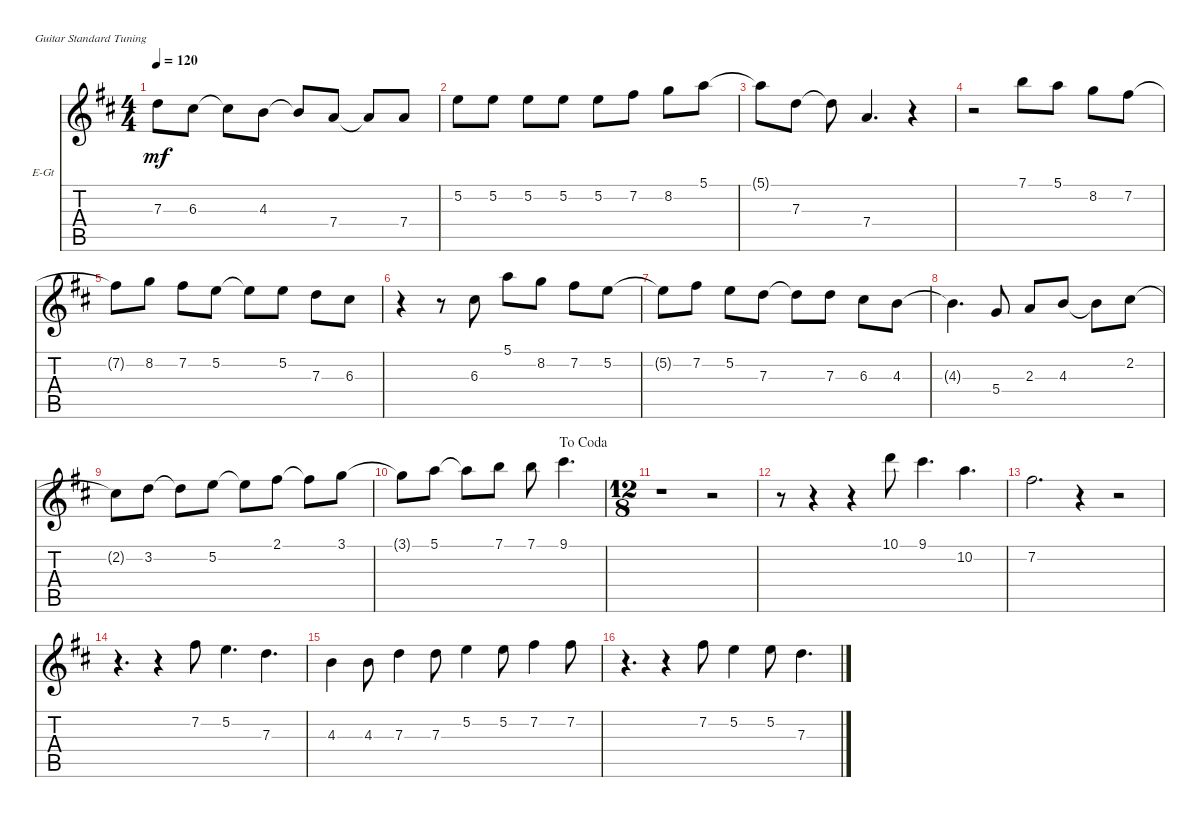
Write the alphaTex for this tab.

\defaultSystemsLayout 4
\bracketExtendMode nobrackets
\firstSystemTrackNameOrientation horizontal
\otherSystemsTrackNameOrientation horizontal
\track ("Jazz Guitar" "E-Gt") {instrument electricguitarjazz}
\staff {score tabs}
\tuning (E4 B3 G3 D3 A2 E2)
\ts (4 4)
\tempo 120
\clef g2
\ks d
7.3.8{dy mf} 6.3.8 6.3{t}.8 4.3.8 4.3{t}.8 7.4.8 7.4{t}.8 7.4.8 |
5.2.8 5.2.8 5.2.8 5.2.8 5.2.8 7.2.8 8.2.8 5.1.8 |
5.1{t}.8 7.3.8 7.3{t}.8 7.4.4{d} r.4 |
r.2 7.1.8 5.1.8 8.2.8 7.2.8 |
7.2{t}.8 8.2.8 7.2.8 5.2.8 5.2{t}.8 5.2.8 7.3.8 6.3.8 |
r.4 r.8 6.3.8 5.1.8 8.2.8 7.2.8 5.2.8 |
5.2{t}.8 7.2.8 5.2.8 7.3.8 7.3{t}.8 7.3.8 6.3.8 4.3.8 |
4.3{t}.4{d} 5.4.8 2.3.8 4.3.8 4.3{t}.8 2.2.8 |
2.2{t}.8 3.2.8 3.2{t}.8 5.2.8 5.2{t}.8 2.1.8 2.1{t}.8 3.1.8 |
\jump dacoda
3.1{t}.8 5.1.8 5.1{t}.8 7.1.8 7.1.8 9.1.4{d} |
\ts (12 8)
r.1 r.2 |
r.8 r.4 r.4 10.1.8 9.1.4{d} 10.2.4{d} |
7.2.2{d} r.4 r.2 |
r.4{d} r.4 7.2.8 5.2.4{d} 7.3.4{d} |
4.3.4 4.3.8 7.3.4 7.3.8 5.2.4 5.2.8 7.2.4 7.2.8 |
r.4{d} r.4 7.2.8 5.2.4 5.2.8 7.3.4{d}
